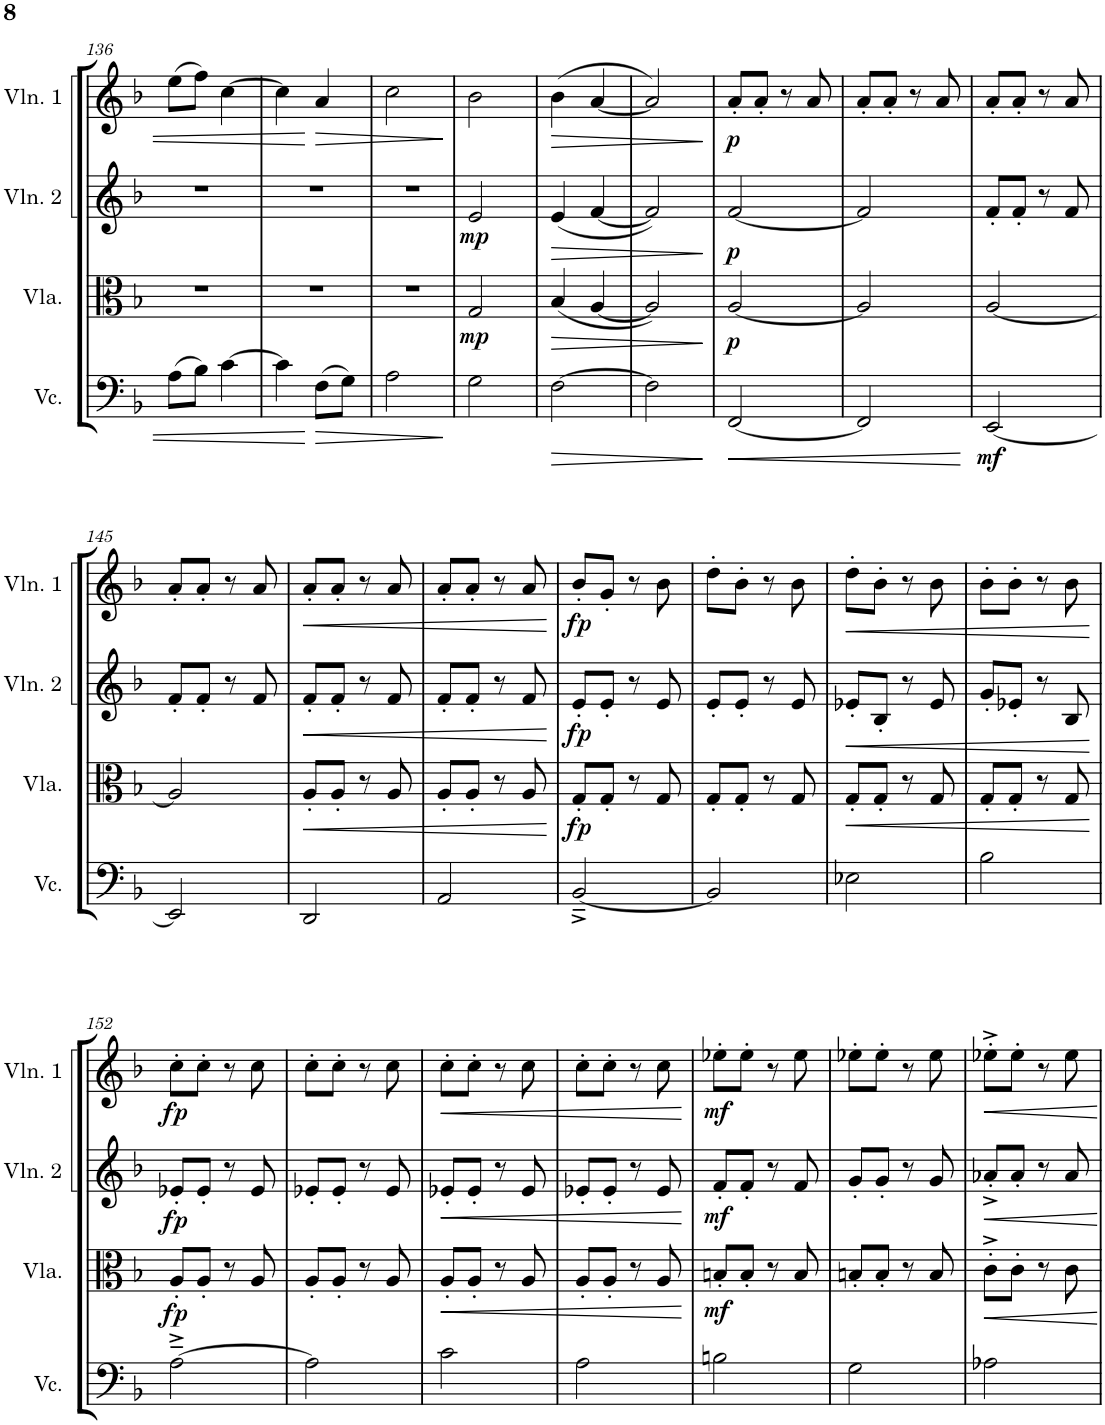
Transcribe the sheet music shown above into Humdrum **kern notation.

**kern	**dynam	**kern	**dynam	**kern	**dynam	**kern	**dynam
*part4	*part4	*part3	*part3	*part2	*part2	*part1	*part1
*staff4	*staff4	*staff3	*staff3	*staff2	*staff2	*staff1	*staff1
*I"Violoncello	*	*I"Viola	*	*I"Violin 2	*	*I"Violin 1	*
*I'Vc.	*	*I'Vla.	*	*I'Vln. 2	*	*I'Vln. 1	*
!!LO:PB:g=z
*clefF4	*	*clefC3	*	*clefG2	*	*clefG2	*
*k[b-]	*	*k[b-]	*	*k[b-]	*	*k[b-]	*
*M2/4	*	*M2/4	*	*M2/4	*	*M2/4	*
=136	=136	=136	=136	=136	=136	=136	=136
(8A\L	.	2r	.	2r	.	(8ee\L	.
8B-\J)	.	.	.	.	.	8ff\J)	.
[4c\	.	.	.	.	.	[4cc\	.
=137	=137	=137	=137	=137	=137	=137	=137
4c\]	.	2r	.	2r	.	4cc\]	.
!	!LO:HP:b	!	!	!	!	!	!LO:HP:b
(8F\L	>	.	.	.	.	4a/	>
8G\J)	.	.	.	.	.	.	.
=138	=138	=138	=138	=138	=138	=138	=138
2A\	.	2r	.	2r	.	2cc\	.
.	]	.	.	.	.	.	]
=139	=139	=139	=139	=139	=139	=139	=139
!	!	!	!LO:DY:b	!	!LO:DY:b	!	!
2G\	.	2G/	mp	2e/	mp	2b-\	.
=140	=140	=140	=140	=140	=140	=140	=140
!	!LO:HP:b	!	!LO:HP:b	!	!LO:HP:b	!	!LO:HP:b
[2F\	>	(4B-/	>	(4e/	>	(>4b-\	>
.	.	[4A/	.	[4f/	.	[4a/	.
=141	=141	=141	=141	=141	=141	=141	=141
2F\]	.	2A/])	.	2f/])	.	2a/])	.
.	]	.	]	.	]	.	]
=142	=142	=142	=142	=142	=142	=142	=142
!	!LO:HP:b	!	!LO:DY:b	!	!LO:DY:b	!	!LO:DY:b
[2FF/	<	[2A/	p	[2f/	p	8a'/L	p
.	.	.	.	.	.	8a'/J	.
.	.	.	.	.	.	8r	.
.	.	.	.	.	.	8a/	.
=143	=143	=143	=143	=143	=143	=143	=143
2FF/]	.	2A/]	.	2f/]	.	8a'/L	.
.	.	.	.	.	.	8a'/J	.
.	.	.	.	.	.	8r	.
.	.	.	.	.	.	8a/	.
.	[	.	.	.	.	.	.
=144	=144	=144	=144	=144	=144	=144	=144
!	!LO:DY:b	!	!	!	!	!	!
[2EE/	mf	[2A/	.	8f'/L	.	8a'/L	.
.	.	.	.	8f'/J	.	8a'/J	.
.	.	.	.	8r	.	8r	.
.	.	.	.	8f/	.	8a/	.
!!LO:LB:g=z
=145	=145	=145	=145	=145	=145	=145	=145
2EE/]	.	2A/]	.	8f'/L	.	8a'/L	.
.	.	.	.	8f'/J	.	8a'/J	.
.	.	.	.	8r	.	8r	.
.	.	.	.	8f/	.	8a/	.
=146	=146	=146	=146	=146	=146	=146	=146
!	!	!	!LO:HP:b	!	!LO:HP:b	!	!LO:HP:b
2DD/	.	8A'/L	<	8f'/L	<	8a'/L	<
.	.	8A'/J	.	8f'/J	.	8a'/J	.
.	.	8r	.	8r	.	8r	.
.	.	8A/	.	8f/	.	8a/	.
=147	=147	=147	=147	=147	=147	=147	=147
2AA/	.	8A'/L	.	8f'/L	.	8a'/L	.
.	.	8A'/J	.	8f'/J	.	8a'/J	.
.	.	8r	.	8r	.	8r	.
.	.	8A/	.	8f/	.	8a/	.
.	.	.	[	.	[	.	[
=148	=148	=148	=148	=148	=148	=148	=148
!	!	!	!LO:DY:b	!	!LO:DY:b	!	!LO:DY:b
[2BB-~^/	.	8G'/L	fp	8e'/L	fp	8b-'/L	fp
.	.	8G'/J	.	8e'/J	.	8g'/J	.
.	.	8r	.	8r	.	8r	.
.	.	8G/	.	8e/	.	8b-\	.
=149	=149	=149	=149	=149	=149	=149	=149
2BB-/]	.	8G'/L	.	8e'/L	.	8dd'\L	.
.	.	8G'/J	.	8e'/J	.	8b-'\J	.
.	.	8r	.	8r	.	8r	.
.	.	8G/	.	8e/	.	8b-\	.
=150	=150	=150	=150	=150	=150	=150	=150
!	!	!	!LO:HP:b	!	!LO:HP:b	!	!LO:HP:b
2E-X\	.	8G'/L	<	8e-X'/L	<	8dd'\L	<
.	.	8G'/J	.	8B-'/J	.	8b-'\J	.
.	.	8r	.	8r	.	8r	.
.	.	8G/	.	8e-/	.	8b-\	.
=151	=151	=151	=151	=151	=151	=151	=151
2B-\	.	8G'/L	.	8g'/L	.	8b-'\L	.
.	.	8G'/J	.	8e-X'/J	.	8b-'\J	.
.	.	8r	.	8r	.	8r	.
.	.	8G/	.	8B-/	.	8b-\	.
.	.	.	[	.	[	.	[
!!LO:LB:g=z
=152	=152	=152	=152	=152	=152	=152	=152
!	!	!	!LO:DY:b	!	!LO:DY:b	!	!LO:DY:b
[2A~^\	.	8A'/L	fp	8e-X'/L	fp	8cc'\L	fp
.	.	8A'/J	.	8e-'/J	.	8cc'\J	.
.	.	8r	.	8r	.	8r	.
.	.	8A/	.	8e-/	.	8cc\	.
=153	=153	=153	=153	=153	=153	=153	=153
2A\]	.	8A'/L	.	8e-X'/L	.	8cc'\L	.
.	.	8A'/J	.	8e-'/J	.	8cc'\J	.
.	.	8r	.	8r	.	8r	.
.	.	8A/	.	8e-/	.	8cc\	.
=154	=154	=154	=154	=154	=154	=154	=154
!	!	!	!LO:HP:b	!	!LO:HP:b	!	!LO:HP:b
2c\	.	8A'/L	<	8e-X'/L	<	8cc'\L	<
.	.	8A'/J	.	8e-'/J	.	8cc'\J	.
.	.	8r	.	8r	.	8r	.
.	.	8A/	.	8e-/	.	8cc\	.
=155	=155	=155	=155	=155	=155	=155	=155
2A\	.	8A'/L	.	8e-X'/L	.	8cc'\L	.
.	.	8A'/J	.	8e-'/J	.	8cc'\J	.
.	.	8r	.	8r	.	8r	.
.	.	8A/	.	8e-/	.	8cc\	.
.	.	.	[	.	[	.	[
=156	=156	=156	=156	=156	=156	=156	=156
!	!	!	!LO:DY:b	!	!LO:DY:b	!	!LO:DY:b
2Bn\	.	8Bn'/L	mf	8f'/L	mf	8ee-X'\L	mf
.	.	8B'/J	.	8f'/J	.	8ee-'\J	.
.	.	8r	.	8r	.	8r	.
.	.	8B/	.	8f/	.	8ee-\	.
=157	=157	=157	=157	=157	=157	=157	=157
2G\	.	8Bn'/L	.	8g'/L	.	8ee-X'\L	.
.	.	8B'/J	.	8g'/J	.	8ee-'\J	.
.	.	8r	.	8r	.	8r	.
.	.	8B/	.	8g/	.	8ee-\	.
=158	=158	=158	=158	=158	=158	=158	=158
2A-X\	.	8c'^\L	.	8a-X'^/L	.	8ee-X'^\L	.
.	.	8c'\J	.	8a-'/J	.	8ee-'\J	.
.	.	8r	.	8r	.	8r	.
.	.	8c\	.	8a-/	.	8ee-\	.
=	=	=	=	=	=	=	=
*-	*-	*-	*-	*-	*-	*-	*-
